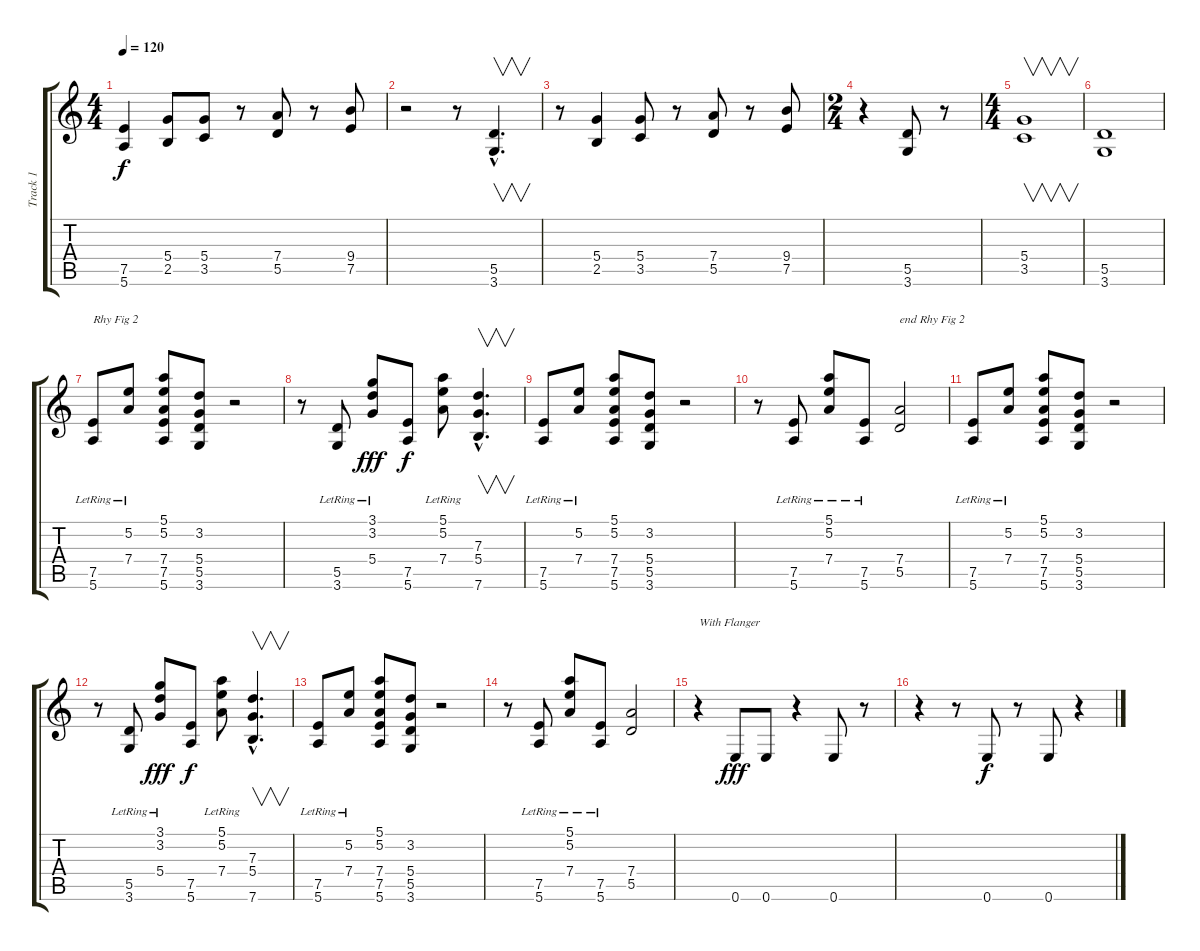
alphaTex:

\track ("Track 1" "Track 1") {instrument distortionguitar}
\staff {score tabs}
\tuning (E4 B3 G3 D3 A2 E2) {hide}
\ts (4 4)
\tempo 120
\clef g2
\ks c
(7.5{t} 5.6{t}).4{dy f} (5.4 2.5).8 (5.4 3.5).8 r.8 (7.4 5.5).8 r.8 (9.4 7.5).8 |
r.2 r.8 (5.5{hac} 3.6{hac}).4{v d} |
r.8 (5.4 2.5).4 (5.4 3.5).8 r.8 (7.4 5.5).8 r.8 (9.4 7.5).8 |
\ts (2 4)
r.4 (5.5 3.6).8 r.8 |
\ts (4 4)
(5.4 3.5).1{v} |
(5.5 3.6).1 |
(7.5{lr} 5.6{lr}).8{txt "Rhy Fig 2"} (5.2{lr} 7.4{lr}).8 (5.1 5.2 7.4 7.5 5.6).8 (3.2 5.4 5.5 3.6).8 r.2 |
r.8 (5.5{lr} 3.6{lr}).8 (3.1{lr} 3.2{lr} 5.4{lr}).8{dy fff} (7.5 5.6).8{dy f} (5.1{lr} 5.2{lr} 7.4{lr}).8 (7.3{hac} 5.4{hac} 7.6{hac}).4{v d} |
(7.5{lr} 5.6{lr}).8 (5.2{lr} 7.4{lr}).8 (5.1 5.2 7.4 7.5 5.6).8 (3.2 5.4 5.5 3.6).8 r.2 |
r.8 (7.5{lr} 5.6{lr}).8 (5.1{lr} 5.2{lr} 7.4{lr}).8 (7.5{lr} 5.6{lr}).8 (7.4 5.5).2{txt "end Rhy Fig 2"} |
(7.5{lr} 5.6{lr}).8 (5.2{lr} 7.4{lr}).8 (5.1 5.2 7.4 7.5 5.6).8 (3.2 5.4 5.5 3.6).8 r.2 |
r.8 (5.5{lr} 3.6{lr}).8 (3.1{lr} 3.2{lr} 5.4{lr}).8{dy fff} (7.5 5.6).8{dy f} (5.1{lr} 5.2{lr} 7.4{lr}).8 (7.3{hac} 5.4{hac} 7.6{hac}).4{v d} |
(7.5{lr} 5.6{lr}).8 (5.2{lr} 7.4{lr}).8 (5.1 5.2 7.4 7.5 5.6).8 (3.2 5.4 5.5 3.6).8 r.2 |
r.8 (7.5{lr} 5.6{lr}).8 (5.1{lr} 5.2{lr} 7.4{lr}).8 (7.5{lr} 5.6{lr}).8 (7.4 5.5).2 |
r.4{txt "With Flanger"} 0.6.8{dy fff} 0.6.8 r.4 0.6.8 r.8 |
r.4 r.8 0.6.8{dy f} r.8 0.6.8 r.4
